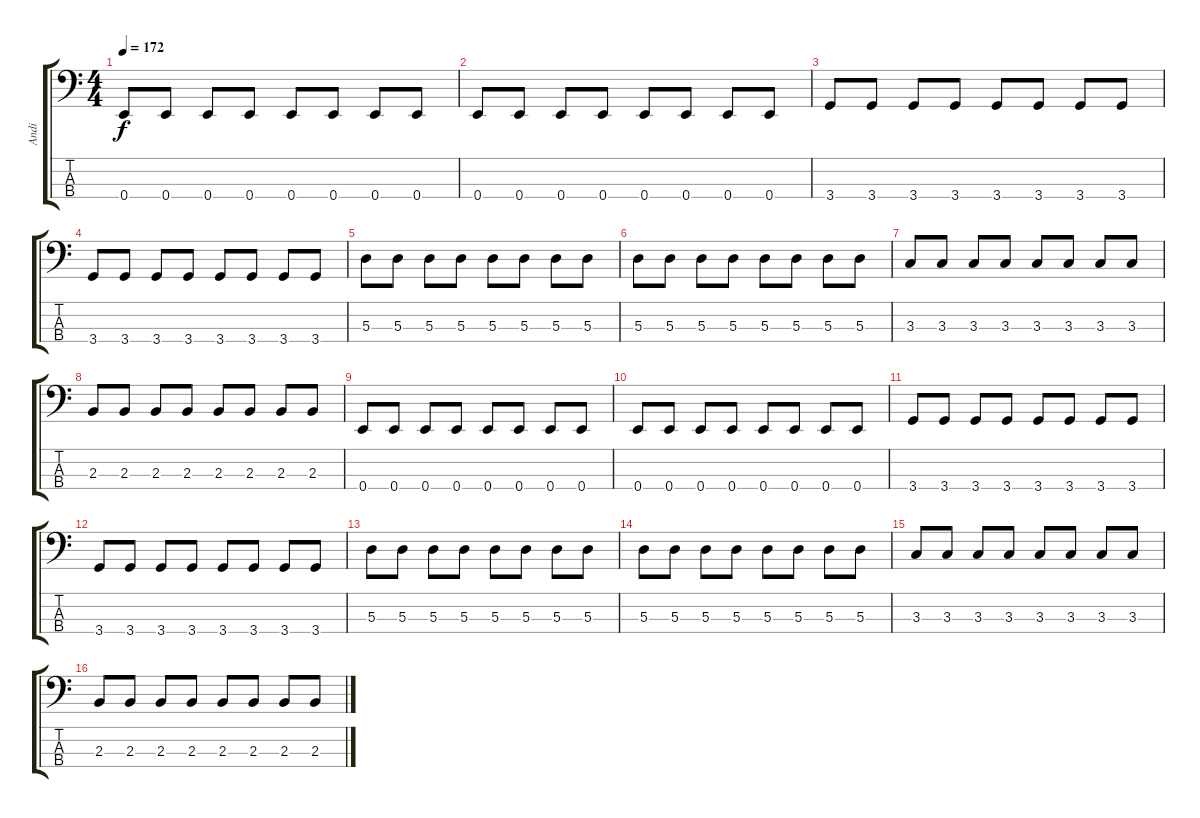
\track ("Andi" "Andi") {instrument electricbassfinger}
\staff {score tabs}
\tuning (G2 D2 A1 E1) {hide}
\ts (4 4)
\tempo 172
\clef f4
\ks c
0.4.8{dy f} 0.4.8 0.4.8 0.4.8 0.4.8 0.4.8 0.4.8 0.4.8 |
0.4.8 0.4.8 0.4.8 0.4.8 0.4.8 0.4.8 0.4.8 0.4.8 |
3.4.8 3.4.8 3.4.8 3.4.8 3.4.8 3.4.8 3.4.8 3.4.8 |
3.4.8 3.4.8 3.4.8 3.4.8 3.4.8 3.4.8 3.4.8 3.4.8 |
5.3.8 5.3.8 5.3.8 5.3.8 5.3.8 5.3.8 5.3.8 5.3.8 |
5.3.8 5.3.8 5.3.8 5.3.8 5.3.8 5.3.8 5.3.8 5.3.8 |
3.3.8 3.3.8 3.3.8 3.3.8 3.3.8 3.3.8 3.3.8 3.3.8 |
2.3.8 2.3.8 2.3.8 2.3.8 2.3.8 2.3.8 2.3.8 2.3.8 |
0.4.8 0.4.8 0.4.8 0.4.8 0.4.8 0.4.8 0.4.8 0.4.8 |
0.4.8 0.4.8 0.4.8 0.4.8 0.4.8 0.4.8 0.4.8 0.4.8 |
3.4.8 3.4.8 3.4.8 3.4.8 3.4.8 3.4.8 3.4.8 3.4.8 |
3.4.8 3.4.8 3.4.8 3.4.8 3.4.8 3.4.8 3.4.8 3.4.8 |
5.3.8 5.3.8 5.3.8 5.3.8 5.3.8 5.3.8 5.3.8 5.3.8 |
5.3.8 5.3.8 5.3.8 5.3.8 5.3.8 5.3.8 5.3.8 5.3.8 |
3.3.8 3.3.8 3.3.8 3.3.8 3.3.8 3.3.8 3.3.8 3.3.8 |
2.3.8 2.3.8 2.3.8 2.3.8 2.3.8 2.3.8 2.3.8 2.3.8
